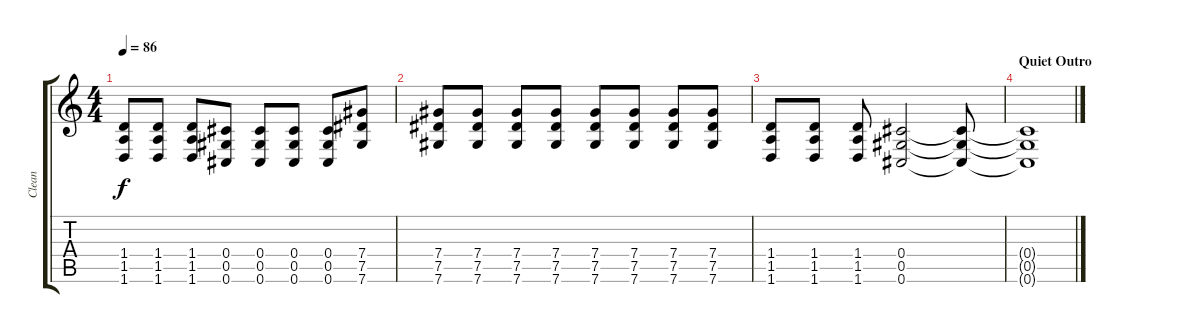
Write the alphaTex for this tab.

\track ("Clean" "Clean") {instrument acousticguitarnylon}
\staff {score tabs}
\tuning (Eb4 Bb3 Gb3 Db3 Ab2 Db2) {hide}
\ts (4 4)
\tempo 86
\clef g2
\ks c
(1.4 1.5 1.6).8{dy f} (1.4 1.5 1.6).8 (1.4 1.5 1.6).8 (0.4 0.5 0.6).8 (0.4 0.5 0.6).8 (0.4 0.5 0.6).8 (0.4 0.5 0.6).8 (7.4 7.5 7.6).8 |
(7.4 7.5 7.6).8 (7.4 7.5 7.6).8 (7.4 7.5 7.6).8 (7.4 7.5 7.6).8 (7.4 7.5 7.6).8 (7.4 7.5 7.6).8 (7.4 7.5 7.6).8 (7.4 7.5 7.6).8 |
(1.4 1.5 1.6).8 (1.4 1.5 1.6).8 (1.4 1.5 1.6).8 (0.4 0.5 0.6).2 (0.4{t} 0.5{t} 0.6{t}).8{volume 0} |
\section ("" "Quiet Outro")
(0.4{t} 0.5{t} 0.6{t}).1
